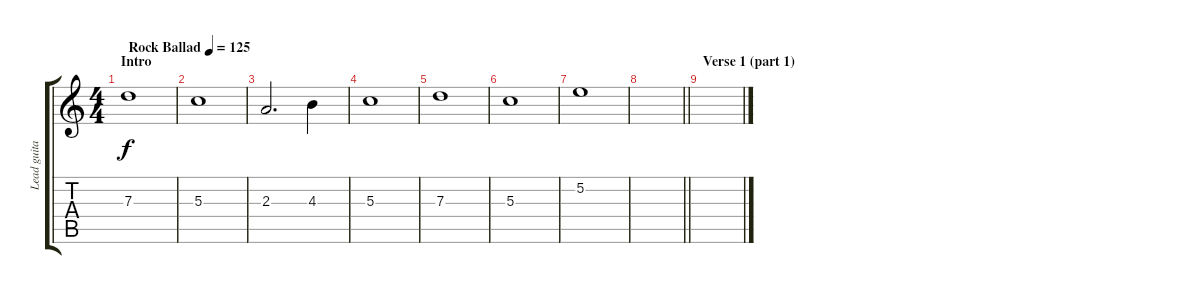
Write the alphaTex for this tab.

\track ("Lead guitar 1" "Lead guita") {instrument overdrivenguitar}
\staff {score tabs}
\tuning (E4 B3 G3 D3 A2 E2) {hide}
\ts (4 4)
\section ("" "Intro")
\tempo (125 "Rock Ballad")
\clef g2
\ks c
7.3.1{dy f instrument overdrivenguitar} |
5.3.1 |
2.3.2{d} 4.3.4 |
5.3.1 |
7.3.1 |
5.3.1 |
5.2.1 |
\barLineRight lightlight
|
\section ("" "Verse 1 (part 1)")
